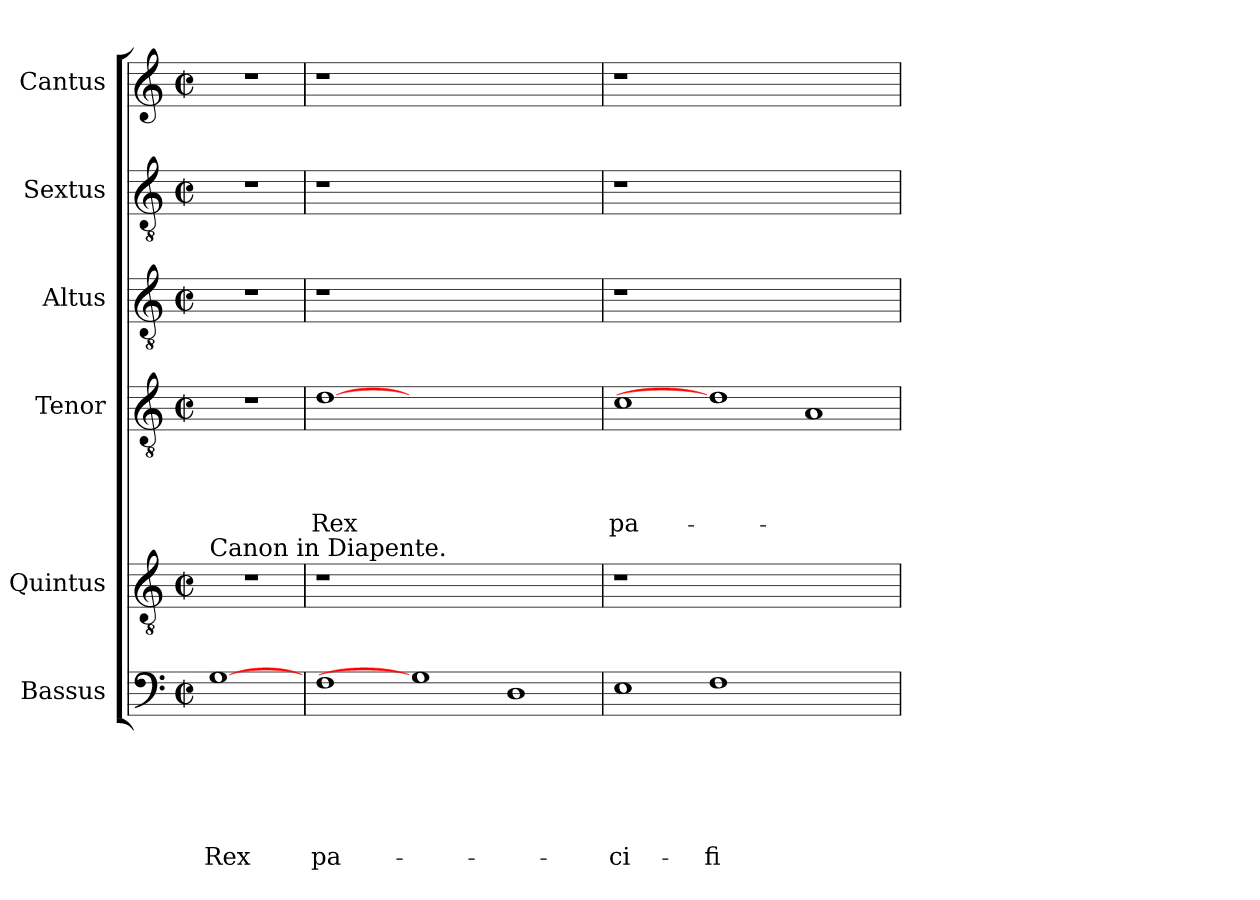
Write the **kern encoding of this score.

**kern	**text	**text	**text	**text	**text	**text	**kern	**kern	**text	**text	**text	**text	**kern	**kern	**kern
*part6	*part6	*part6	*part6	*part6	*part6	*part6	*part5	*part4	*part4	*part4	*part4	*part4	*part3	*part2	*part1
*staff6	*staff6	*staff6	*staff6	*staff6	*staff6	*staff6	*staff5	*staff4	*staff4	*staff4	*staff4	*staff4	*staff3	*staff2	*staff1
*I"Bassus	*	*	*	*	*	*	*I"Quintus	*I"Tenor	*	*	*	*	*I"Altus	*I"Sextus	*I"Cantus
*clefF4	*	*	*	*	*	*	*clefGv2	*clefGv2	*	*	*	*	*clefGv2	*clefGv2	*clefG2
*k[]	*	*	*	*	*	*	*k[]	*k[]	*	*	*	*	*k[]	*k[]	*k[]
*C:	*	*	*	*	*	*	*C:	*C:	*	*	*	*	*C:	*C:	*C:
*M2/2	*	*	*	*	*	*	*M2/2	*M2/2	*	*	*	*	*M2/2	*M2/2	*M2/2
*met(c|)	*	*	*	*	*	*	*met(c|)	*met(c|)	*	*	*	*	*met(c|)	*met(c|)	*met(c|)
=1	=1	=1	=1	=1	=1	=1	=1	=1	=1	=1	=1	=1	=1	=1	=1
!	!	!	!	!	!	!	!LO:TX:a:t=Canon in Diapente.	!	!	!	!	!	!	!	!
!	!	!	!	!	!	!LO:LY:b	!	!	!	!	!	!	!	!	!
[1G	.	.	.	.	.	Rex	1r	1r	.	.	.	.	1r	1r	1r
=2	=2	=2	=2	=2	=2	=2	=2	=2	=2	=2	=2	=2	=2	=2	=2
!	!	!	!	!	!	!LO:LY:b	!	!	!	!	!	!LO:LY:b	!	!	!
1F	.	.	.	.	.	pa-	1r	[1d	.	.	.	Rex	1r	1r	1r
1G]	.	.	.	.	.	.	0ryy	0ryy	.	.	.	.	0ryy	0ryy	0ryy
1D	.	.	.	.	.	.	.	.	.	.	.	.	.	.	.
=3	=3	=3	=3	=3	=3	=3	=3	=3	=3	=3	=3	=3	=3	=3	=3
!	!	!	!	!	!	!LO:LY:b	!	!	!	!	!	!LO:LY:b	!	!	!
1E	.	.	.	.	.	-ci-	1r	1c	.	.	.	pa-	1r	1r	1r
!	!	!	!	!	!	!LO:LY:b	!	!	!	!	!	!	!	!	!
1F	.	.	.	.	.	-fi-	0ryy	1d]	.	.	.	.	0ryy	0ryy	0ryy
1ryy	.	.	.	.	.	.	.	1A	.	.	.	.	.	.	.
=	=	=	=	=	=	=	=	=	=	=	=	=	=	=	=
*-	*-	*-	*-	*-	*-	*-	*-	*-	*-	*-	*-	*-	*-	*-	*-
